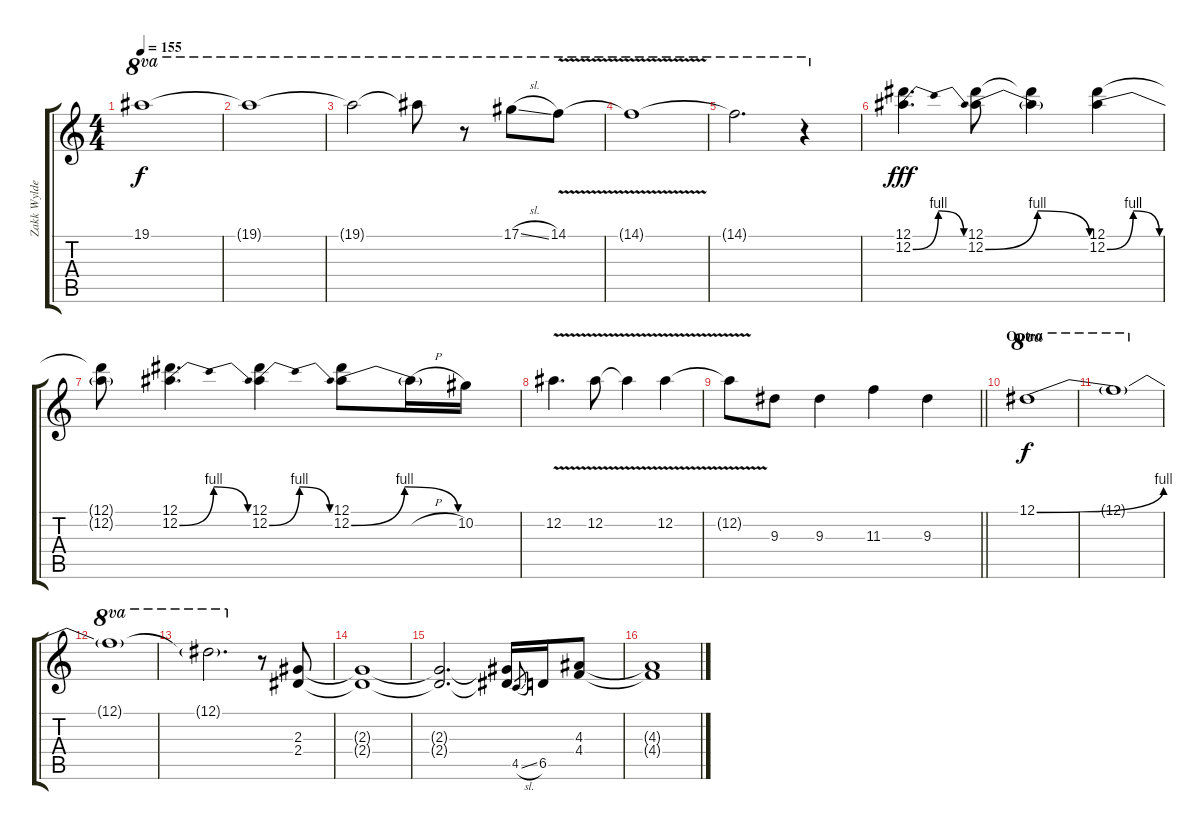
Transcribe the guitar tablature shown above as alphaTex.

\track ("Zakk Wylde - Lead Guitar" "Zakk Wylde") {instrument distortionguitar}
\staff {score tabs}
\tuning (Eb4 Bb3 Gb3 Db3 Ab2 Eb2) {hide}
\ts (4 4)
\tempo 155
\clef g2
\ks c
19.1{t}.1{ot 8va dy f} |
19.1{t}.1{ot 8va} |
19.1{t}.2{ot 8va} 19.1{t}.8{ot 8va} r.8{ot 8va} 17.1{sl}.8{ot 8va} 14.1{v}.8{ot 8va} |
14.1{t}.1{ot 8va} |
14.1{t}.2{d ot 8va} r.4{ot 8va} |
(12.1 12.2{be (bendrelease 0 0 10 4 57 4 60 0)}).4{d dy fff} (12.1 12.2{be (bendrelease 0 0 10 4 57 4 60 0)}).8 (12.1{t} 12.2{t}).4 (12.1 12.2{be (bendrelease 0 0 10 4 57 4 60 0)}).4 |
(12.1{t} 12.2{t}).8 (12.1 12.2{be (bendrelease 0 0 10 4 57 4 60 0)}).4{d} (12.1 12.2{be (bendrelease 0 0 10 4 57 4 60 0)}).4 (12.1 12.2{be (bendrelease 0 0 30 4 30 4 60 0)}).8 12.2{h t}.16 10.2.16 |
12.2{v}.4{d} 12.2{v}.8 12.2{t}.4 12.2{v}.4 |
\barLineRight lightlight
12.2{t}.8 9.3.8 9.3.4 11.3.4 9.3.4 |
\section ("" "Outro")
12.1{be (bend 0 0 60 4)}.1{ot 8va dy f} |
12.1{t}.1{ot 8va} |
12.1{t}.1{ot 8va} |
12.1{t}.2{d ot 8va} r.8 (2.3 2.4).8{volume 16} |
(2.3{t} 2.4{t}).1 |
(2.3{t} 2.4{t}).2{d} (2.3{t} 2.4{t}).16 4.5{sl}.8{gr} 6.5.16 (4.3 4.4).8 |
(4.3{t} 4.4{t}).1
